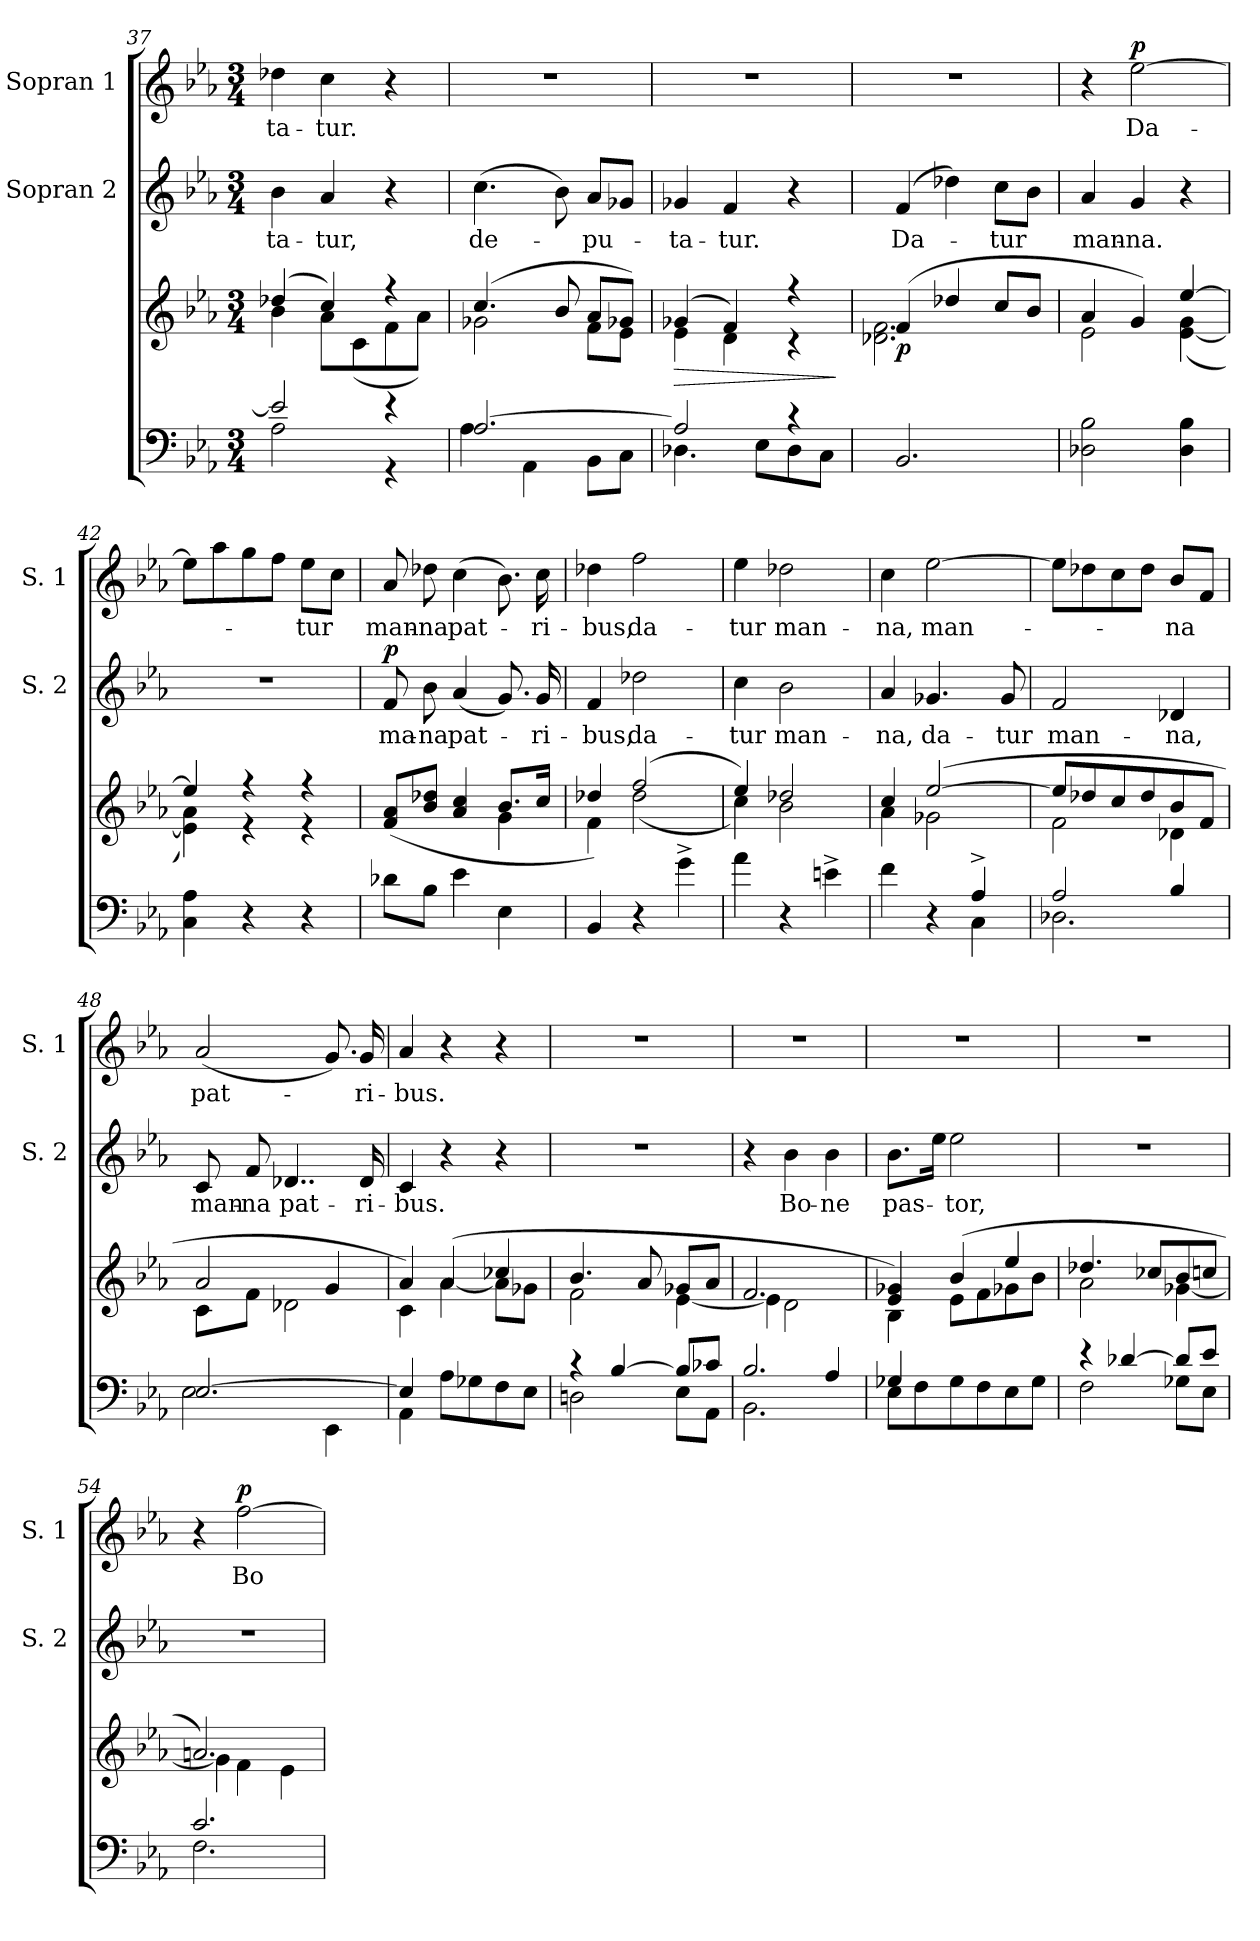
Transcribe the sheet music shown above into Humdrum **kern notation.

**kern	**kern	**dynam	**kern	**text	**dynam	**kern	**text	**dynam
*part3	*part3	*part3	*part2	*part2	*part2	*part1	*part1	*part1
*staff4	*staff3	*staff3/4	*staff2	*staff2	*staff2	*staff1	*staff1	*staff1
*	*	*	*I"Sopran 2	*	*	*I"Sopran 1	*	*
*	*	*	*I'S. 2	*	*	*I'S. 1	*	*
*clefF4	*clefG2	*	*clefG2	*	*	*clefG2	*	*
*k[b-e-a-]	*k[b-e-a-]	*	*k[b-e-a-]	*	*	*k[b-e-a-]	*	*
*E-:	*E-:	*	*E-:	*	*	*E-:	*	*
*M3/4	*M3/4	*	*M3/4	*	*	*M3/4	*	*
=37	=37	=37	=37	=37	=37	=37	=37	=37
*^	*^	*	*	*	*	*	*	*
!	!	!	!	!	!	!LO:LY:b	!	!	!LO:LY:b	!
2e-/]	2A-\	(4dd-X/	4b-\	.	4b-\	-ta-	.	4dd-X\	-ta-	.
!	!	!	!	!	!	!LO:LY:b	!	!	!LO:LY:b	!
.	.	4cc/)	8a-\L	.	4a-/	-tur,	.	4cc\	-tur.	.
.	.	.	(>8c\	.	.	.	.	.	.	.
4r	4r	4rff	8f\	.	4r	.	.	4r	.	.
.	.	.	8a-\J)	.	.	.	.	.	.	.
!!LO:LB:g=z
=38	=38	=38	=38	=38	=38	=38	=38	=38	=38	=38
!	!	!	!	!	!	!LO:LY:b	!	!	!	!
[>2.A-/	4A-\	(4.cc/	2g-X\	.	(>4.cc\	de-	.	2.r	.	.
.	4AA-\	.	.	.	.	.	.	.	.	.
.	.	8b-/	.	.	8b-\)	.	.	.	.	.
!	!	!	!	!	!	!LO:LY:b	!	!	!	!
.	8BB-\L	8a-/L	8f\L	.	8a-/L	-pu-	.	.	.	.
.	8C\J	8g-X/J)	8e-\J	.	8g-X/J	.	.	.	.	.
=39	=39	=39	=39	=39	=39	=39	=39	=39	=39	=39
!	!	!	!	!LO:HP:b	!	!LO:LY:b	!	!	!	!
2A-/]	4.D-X\	(4g-X/	4e-\	>	4g-X/	-ta-	.	2.r	.	.
!	!	!	!	!	!	!LO:LY:b	!	!	!	!
.	.	4f/)	4d\	.	4f/	-tur.	.	.	.	.
.	8E-\L	.	.	.	.	.	.	.	.	.
4rc	8D-\	4r	4r	.	4r	.	.	.	.	.
.	8C\J	.	.	.	.	.	.	.	.	.
*v	*v	*	*	*	*	*	*	*	*	*
*	*v	*v	*	*	*	*	*	*	*
.	.	]	.	.	.	.	.	.
=40	=40	=40	=40	=40	=40	=40	=40	=40
*	*^	*	*	*	*	*	*	*
!	!	!	!LO:DY:b	!	!LO:LY:b	!	!	!	!
2.BB-/	(4f/	2.d-X\ 2.f\	p	(4f/	Da-	.	2.r	.	.
.	4dd-X/	.	.	4dd-X\)	.	.	.	.	.
!	!	!	!	!	!LO:LY:b	!	!	!	!
.	8cc/L	.	.	8cc\L	-tur	.	.	.	.
.	8b-/J	.	.	8b-\J	.	.	.	.	.
=41	=41	=41	=41	=41	=41	=41	=41	=41	=41
!	!	!	!	!	!LO:LY:b	!	!	!	!
2D-X\ 2B-\	4a-/	2e-\	.	4a-/	man-	.	4r	.	.
!	!	!	!	!	!LO:LY:b	!	!	!LO:LY:b	!LO:DY:a
.	4g/)	.	.	4g/	-na.	.	[2ee-\	Da-	p
4D-\ 4B-\	[>4ee-/	(>[<4e-\ 4g\	.	4r	.	.	.	.	.
=42	=42	=42	=42	=42	=42	=42	=42	=42	=42
4C\ 4A-\	4ee-/]	4e-\] 4a-\)	.	2.r	.	.	8ee-\L]	.	.
.	.	.	.	.	.	.	8aa-\	.	.
4r	4r	4r	.	.	.	.	8gg\	.	.
.	.	.	.	.	.	.	8ff\J	.	.
!	!	!	!	!	!	!	!	!LO:LY:b	!
4r	4r	4r	.	.	.	.	8ee-\L	-tur	.
.	.	.	.	.	.	.	8cc\J	.	.
=43	=43	=43	=43	=43	=43	=43	=43	=43	=43
!	!	!	!	!	!LO:LY:b	!LO:DY:a	!	!LO:LY:b	!
8d-X\L	(>8f/ 8a-/L	2ryy	.	8f/	ma-	p	8a-/	man-	.
!	!	!	!	!	!LO:LY:b	!	!	!LO:LY:b	!
8B-\J	8b-/ 8dd-X/J	.	.	8b-\	-na	.	8dd-X\	-na	.
!	!	!	!	!	!LO:LY:b	!	!	!LO:LY:b	!
4e-\	4a-/ 4cc/	.	.	(<4a-/	pat-	.	(>4cc\	pat-	.
4E-\	8.b-/L	4g\	.	8.g/)	.	.	8.b-\)	.	.
!	!	!	!	!	!LO:LY:b	!	!	!LO:LY:b	!
.	16cc/Jk	.	.	16g/	-ri-	.	16cc\	-ri-	.
!!LO:LB:g=z
=44	=44	=44	=44	=44	=44	=44	=44	=44	=44
!	!	!	!	!	!LO:LY:b	!	!	!LO:LY:b	!
4BB-/	4dd-X/)	4f\	.	4f/	-bus,	.	4dd-X\	-bus,	.
!	!	!	!	!	!LO:LY:b	!	!	!LO:LY:b	!
4r	(2ff/	(<2dd-\	.	2dd-X\	da-	.	2ff\	da-	.
4g^>\	.	.	.	.	.	.	.	.	.
=45	=45	=45	=45	=45	=45	=45	=45	=45	=45
!	!	!	!	!	!LO:LY:b	!	!	!LO:LY:b	!
4a-\	4ee-/)	4cc\)	.	4cc\	-tur	.	4ee-\	-tur	.
!	!	!	!	!	!LO:LY:b	!	!	!LO:LY:b	!
4r	2dd-X/	2b-\	.	2b-\	man-	.	2dd-X\	man-	.
4en^>\	.	.	.	.	.	.	.	.	.
=46	=46	=46	=46	=46	=46	=46	=46	=46	=46
*^	*	*	*	*	*	*	*	*	*
!	!	!	!	!	!	!LO:LY:b	!	!	!LO:LY:b	!
4f\	2ryy	4cc/	4a-\	.	4a-/	-na,	.	4cc\	-na,	.
!	!	!	!	!	!	!LO:LY:b	!	!	!LO:LY:b	!
4r	.	([>2ee-/	2g-X\	.	4.g-X/	da-	.	[2ee-\	man-	.
4A-^>/	4C\	.	.	.	.	.	.	.	.	.
!	!	!	!	!	!	!LO:LY:b	!	!	!	!
.	.	.	.	.	8g-/	-tur	.	.	.	.
=47	=47	=47	=47	=47	=47	=47	=47	=47	=47	=47
!	!	!	!	!	!	!LO:LY:b	!	!	!	!
2A-/	2.D-X\	8ee-/L]	2f\	.	2f/	man-	.	8ee-\L]	.	.
.	.	8dd-X/	.	.	.	.	.	8dd-X\	.	.
.	.	8cc/	.	.	.	.	.	8cc\	.	.
.	.	8dd-/	.	.	.	.	.	8dd-\J	.	.
!	!	!	!	!	!	!LO:LY:b	!	!	!LO:LY:b	!
4B-/	.	8b-/	4d-X\	.	4d-X/	-na,	.	8b-/L	-na	.
.	.	8f/J	.	.	.	.	.	8f/J	.	.
=48	=48	=48	=48	=48	=48	=48	=48	=48	=48	=48
!	!	!	!	!	!	!LO:LY:b	!	!	!LO:LY:b	!
[>2.E-/	2E-\	2a-/	8c\L	.	8c/	man-	.	(<2a-/	pat-	.
!	!	!	!	!	!	!LO:LY:b	!	!	!	!
.	.	.	8f\J	.	8f/	-na	.	.	.	.
!	!	!	!	!	!	!LO:LY:b	!	!	!	!
.	.	.	2d-X\	.	4..d-X/	pat-	.	.	.	.
.	4EE-\	4g/	.	.	.	.	.	8.g/)	.	.
!	!	!	!	!	!	!LO:LY:b	!	!	!LO:LY:b	!
.	.	.	.	.	16d-/	-ri-	.	16g/	-ri-	.
=49	=49	=49	=49	=49	=49	=49	=49	=49	=49	=49
!	!	!	!	!	!	!LO:LY:b	!	!	!LO:LY:b	!
4E-/]	4AA-\	4a-/)	4c\	.	4c/	-bus.	.	4a-/	-bus.	.
2ryy	8A-\L	(4a-/	[<4a-\	.	4r	.	.	4r	.	.
.	8G-X\	.	.	.	.	.	.	.	.	.
.	8F\	4cc-X/	8a-\L]	.	4r	.	.	4r	.	.
.	8E-\J	.	8g-X\J	.	.	.	.	.	.	.
!!LO:PB:g=z
=50	=50	=50	=50	=50	=50	=50	=50	=50	=50	=50
4rB	2Dn\	4.b-/	2f\	.	2.r	.	.	2.r	.	.
[>4B-/	.	.	.	.	.	.	.	.	.	.
.	.	8a-/	.	.	.	.	.	.	.	.
8B-/L]	8E-\L	8g-X/L	[<4e-\	.	.	.	.	.	.	.
8c-X/J	8AA-\J	8a-/J	.	.	.	.	.	.	.	.
=51	=51	=51	=51	=51	=51	=51	=51	=51	=51	=51
*	*^	*	*	*	*	*	*	*	*	*
2.B-/	2.BB-\	2ryy	2.f/	4e-\]	.	4r	.	.	2.r	.	.
!	!	!	!	!	!	!	!LO:LY:b	!	!	!	!
.	.	.	.	2d\	.	4b-\	Bo-	.	.	.	.
!	!	!	!	!	!	!	!LO:LY:b	!	!	!	!
.	.	4A-/	.	.	.	4b-\	-ne	.	.	.	.
=52	=52	=52	=52	=52	=52	=52	=52	=52	=52	=52	=52
!	!	!	!	!	!	!	!LO:LY:b	!	!	!	!
*	*v	*v	*	*	*	*	*	*	*	*	*
4G-X/	8E-\L	4e-/ 4g-X/)	4B-\	.	8.b-\L	pas-	.	2.r	.	.
.	8F\	.	.	.	.	.	.	.	.	.
.	.	.	.	.	16ee-\Jk	.	.	.	.	.
!	!	!	!	!	!	!LO:LY:b	!	!	!	!
2ryy	8G-\	(4b-/	8e-\L	.	2ee-\	-tor,	.	.	.	.
.	8F\	.	8f\	.	.	.	.	.	.	.
.	8E-\	4ee-/	8g-X\	.	.	.	.	.	.	.
.	8G-\J	.	8b-\J	.	.	.	.	.	.	.
=53	=53	=53	=53	=53	=53	=53	=53	=53	=53	=53
4rd	2F\	4.dd-X/	2a-\	.	2.r	.	.	2.r	.	.
[>4d-X/	.	.	.	.	.	.	.	.	.	.
.	.	8cc-X/L	.	.	.	.	.	.	.	.
8d-/L]	8G-X\L	8b-/	[<4g-X\	.	.	.	.	.	.	.
8e-/J	8E-\J	8ccn/J	.	.	.	.	.	.	.	.
=54	=54	=54	=54	=54	=54	=54	=54	=54	=54	=54
2.c/	2.F\	2.an/)	4g-\]	.	2.r	.	.	4r	.	.
!	!	!	!	!	!	!	!	!	!LO:LY:b	!LO:DY:a
.	.	.	4f\	.	.	.	.	[2ff\	Bo-	p
.	.	.	4e-\	.	.	.	.	.	.	.
*v	*v	*	*	*	*	*	*	*	*	*
*	*v	*v	*	*	*	*	*	*	*
=	=	=	=	=	=	=	=	=
*-	*-	*-	*-	*-	*-	*-	*-	*-
